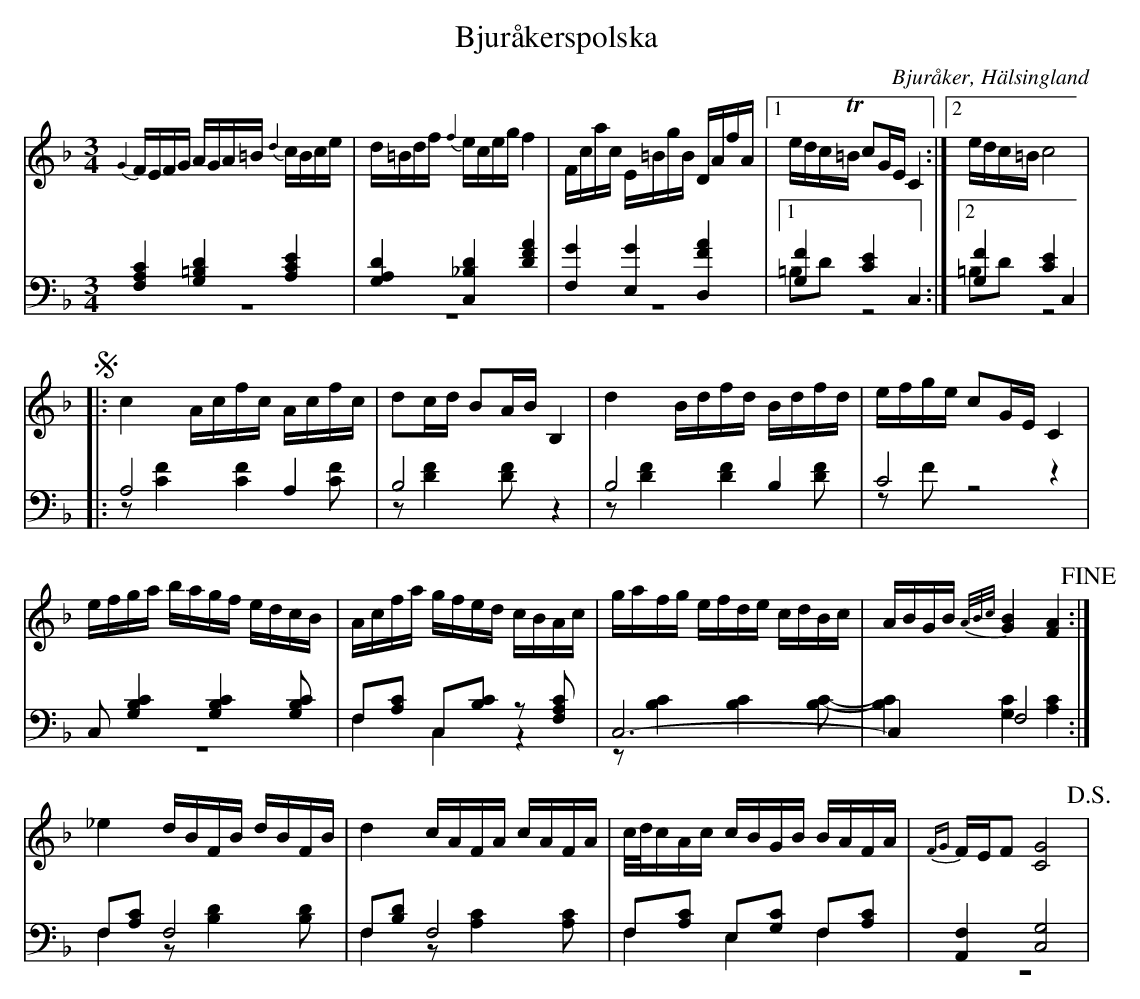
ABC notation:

X:1
T: Bjuråkerspolska
O: Bjuråker, Hälsingland
M: 3/4
L: 1/16
K: F
V:1
V:2
V:3 merge
V:1
{G2}FEFG AGA=B {d2}cBce|d=Bdf {f2}eceg f4|Fcac E=BgB DAfA|1 edcT=B c2GE C4:|2 edc=B c8 |
!segno! |:c4 Acfc Acfc|d2cd B2AB B,4|d4 Bdfd Bdfd|efge c2GE C4|
efga bagf edcB|Acfa gfed cBAc|gafg efde cdBc|ABGB {A/B/c/}[G4B4] [F4A4] !fine!:|
_e4 dBFB dBFB|d4 cAFA cAFA|c/d/cAc cBGB BAFA|{FG}FEF2 [C8G8] !D.S.!|
V:2 clef=bass
[F,4A,4C4] [G,4=B,4D4] [A,4C4E4]|[G,4A,4D4] [C,4_B,4D4] [D4F4A4]|[F,4G4] [E,4G4] [D,4F4A4]|1 [G,4F4] [C4E4] C,4:|2 [G,4F4] [C4E4] C,4 |
|:A,8 A,4|B,8 z4|B,8  B,4|C8 z4|
C,2 [G,4B,4C4] [G,4B,4C4] [G,2B,2C2]|F,2[A,2C2] C,2[B,2C2] z2 [F,2A,2C2]|C,12-|C,4 F,8:|
F,2[A,2C2] F,8|F,2[B,2D2] F,8|F,2[A,2C2] E,2[G,2C2] F,2[A,2C2]|[A,,4F,4] [C,8G,8] |
V:3 clef=bass
z12|z12|z12|1 =B,2D2 z8:|2 =B,2D2 z8|
|:z2 [C4F4] [C4F4] [C2F2]|z2 [D4F4] [D2F2] z4|z2 [D4F4] [D4F4] [D2F2]|z2 F2 z8|
z12|F,4 C,4 z4|z2 [B,4C4] [B,4C4] [B,2C2]-|[B,4C4] [G,4C4] [A,4C4]:|
F,4 z2 [B,4D4] [B,2D2]|F,4 z2 [A,4C4] [A,2C2]|F,4 E,4 F,4|z12|
